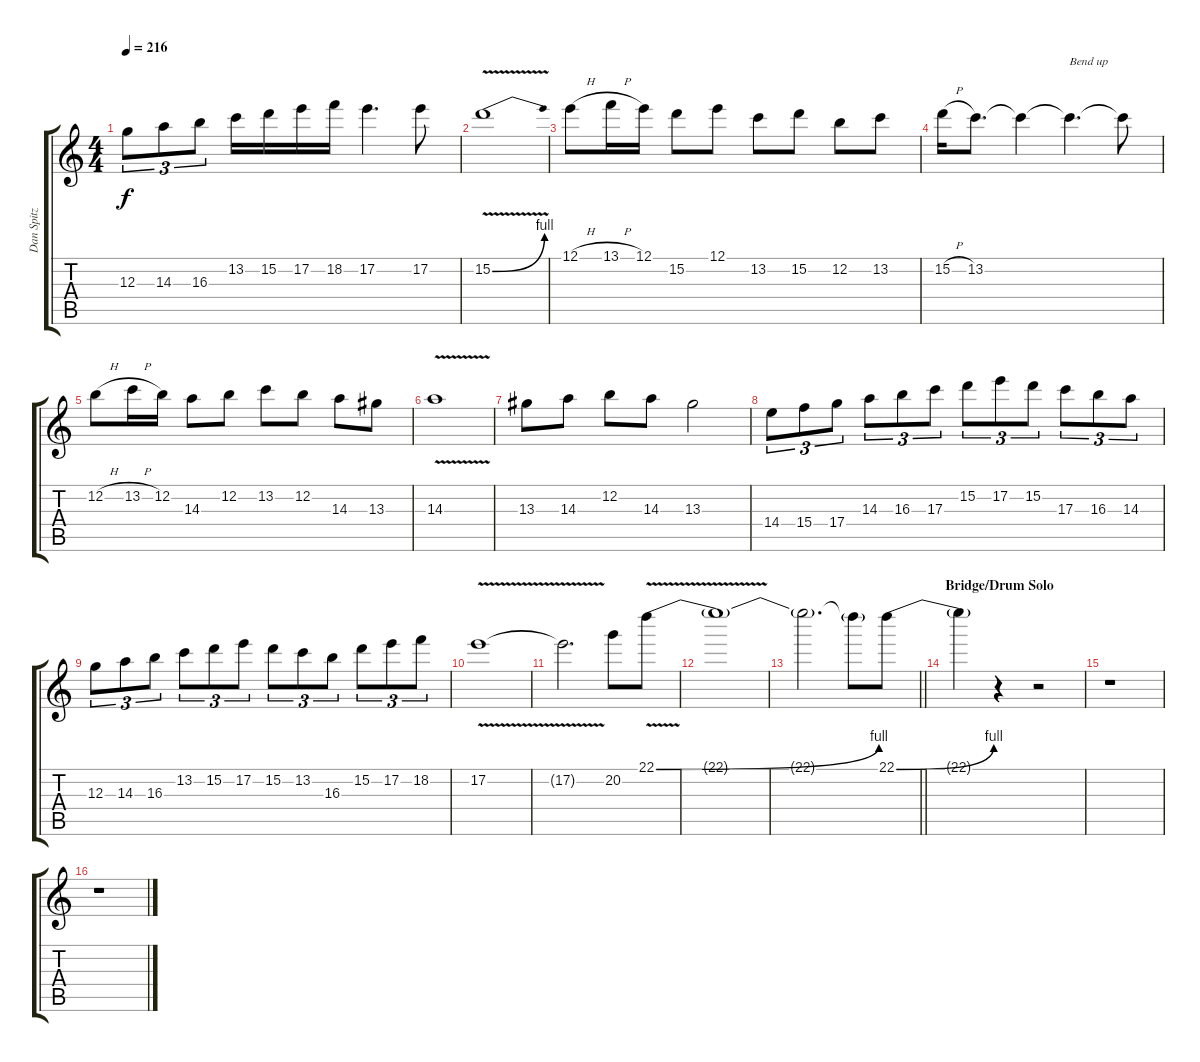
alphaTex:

\track ("Dan Spitz" "Dan Spitz") {instrument distortionguitar}
\staff {score tabs}
\tuning (E4 B3 G3 D3 A2 E2) {hide}
\ts (4 4)
\tempo 216
\clef g2
\ks c
12.3.8{tu (3 2) dy f} 14.3.8{tu (3 2)} 16.3.8{tu (3 2)} 13.2.16 15.2.16 17.2.16 18.2.16 17.2.4{d} 17.2.8 |
15.2{be (bend 0 0 60 4) v}.1 |
12.1{h}.8 13.1{h}.16 12.1.16 15.2.8 12.1.8 13.2.8 15.2.8 12.2.8 13.2.8 |
15.2{h}.16 13.2.8{d} 13.2{t}.4 13.2{t}.4{d txt "Bend up"} 13.2{t}.8 |
12.2{h}.8 13.2{h}.16 12.2.16 14.3.8 12.2.8 13.2.8 12.2.8 14.3.8 13.3.8 |
14.3{v}.1 |
13.3.8 14.3.8 12.2.8 14.3.8 13.3.2 |
14.4.8{tu (3 2)} 15.4.8{tu (3 2)} 17.4.8{tu (3 2)} 14.3.8{tu (3 2)} 16.3.8{tu (3 2)} 17.3.8{tu (3 2)} 15.2.8{tu (3 2)} 17.2.8{tu (3 2)} 15.2.8{tu (3 2)} 17.3.8{tu (3 2)} 16.3.8{tu (3 2)} 14.3.8{tu (3 2)} |
12.3.8{tu (3 2)} 14.3.8{tu (3 2)} 16.3.8{tu (3 2)} 13.2.8{tu (3 2)} 15.2.8{tu (3 2)} 17.2.8{tu (3 2)} 15.2.8{tu (3 2)} 13.2.8{tu (3 2)} 16.3.8{tu (3 2)} 15.2.8{tu (3 2)} 17.2.8{tu (3 2)} 18.2.8{tu (3 2)} |
17.2{v}.1 |
17.2{t}.2{d} 20.2.8 22.1{be (bend 0 0 60 4) v}.8 |
22.1{t}.1 |
\barLineRight lightlight
22.1{t}.2{d} 22.1{t}.8 22.1{be (bend 0 0 60 4)}.8 |
\section ("" "Bridge/Drum Solo")
22.1{t}.4 r.4 r.2 |
r.1 |
r.1
